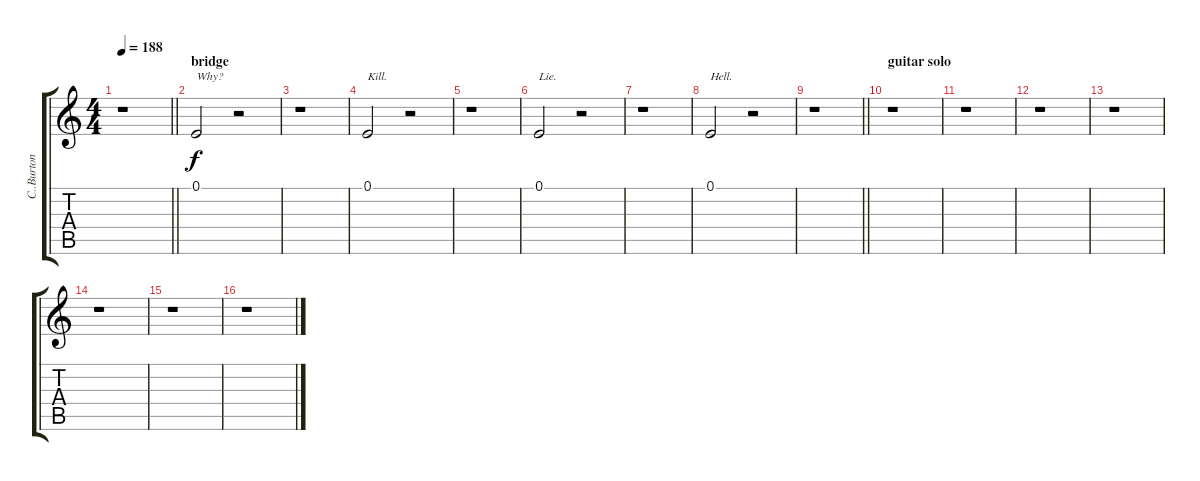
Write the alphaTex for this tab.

\track ("C..Burton - Bckg. vocals" "C..Burton ") {instrument tenorsax}
\staff {score tabs}
\tuning (E4 B3 G3 D3 A2 E2) {hide}
\ts (4 4)
\tempo 188
\clef g2
\barLineRight lightlight
\ks c
r.1{dy f} |
\section ("" "bridge")
0.1.2{txt "Why?"} r.2 |
r.1 |
0.1.2{txt "Kill."} r.2 |
r.1 |
0.1.2{txt "Lie."} r.2 |
r.1 |
0.1.2{txt "Hell."} r.2 |
\barLineRight lightlight
r.1 |
\section ("" "guitar solo")
r.1 |
r.1 |
r.1 |
r.1 |
r.1 |
r.1 |
r.1
